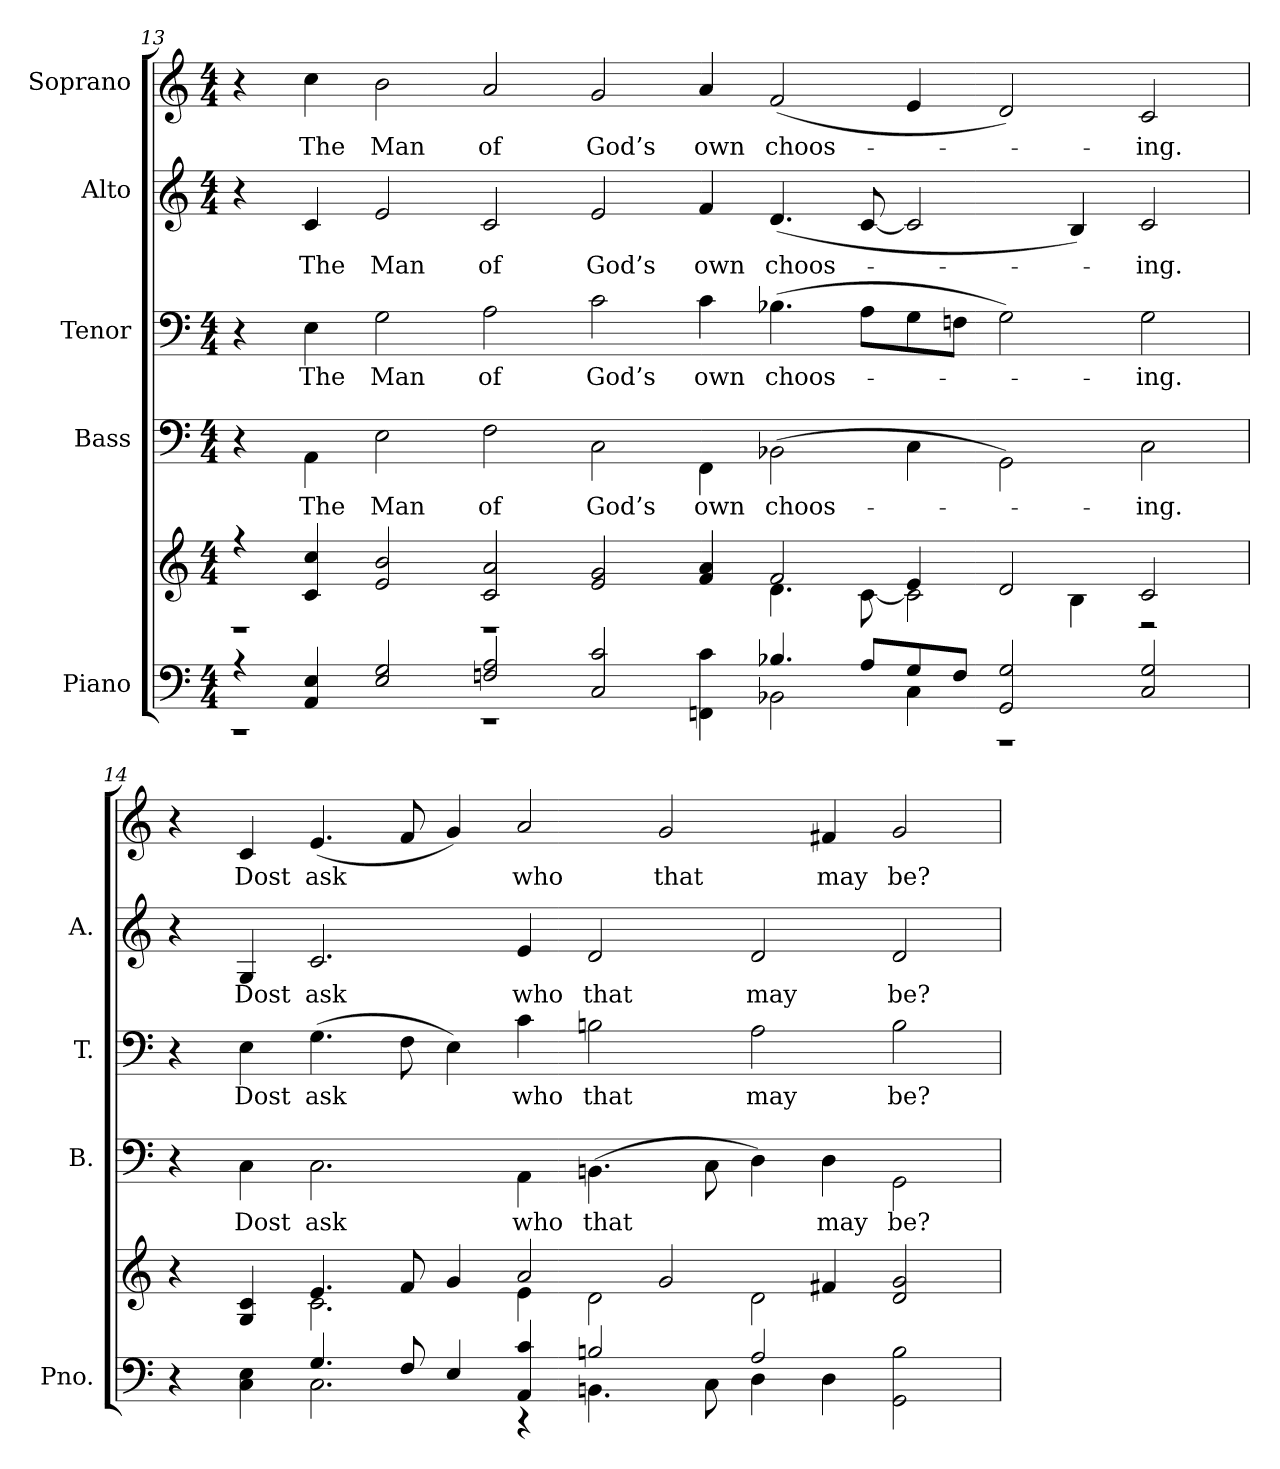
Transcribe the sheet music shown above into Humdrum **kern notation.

**kern	**kern	**kern	**text	**kern	**text	**kern	**text	**kern	**text
*part5	*part5	*part4	*part4	*part3	*part3	*part2	*part2	*part1	*part1
*staff6	*staff5	*staff4	*staff4	*staff3	*staff3	*staff2	*staff2	*staff1	*staff1
*I"Piano	*	*I"Bass	*	*I"Tenor	*	*I"Alto	*	*I"Soprano	*
*I'Pno.	*	*I'B.	*	*I'T.	*	*I'A.	*	*	*
!!LO:PB:g=z
*clefF4	*clefG2	*clefF4	*	*clefF4	*	*clefG2	*	*clefG2	*
*k[]	*k[]	*k[]	*	*k[]	*	*k[]	*	*k[]	*
*C:	*C:	*C:	*	*C:	*	*C:	*	*C:	*
*M4/4	*M4/4	*M4/4	*	*M4/4	*	*M4/4	*	*M4/4	*
=13	=13	=13	=13	=13	=13	=13	=13	=13	=13
*^	*^	*	*	*	*	*	*	*	*
4r	1r	4r	1r	4r	.	4r	.	4r	.	4r	.
!	!	!	!	!	!LO:LY:b:color=#000000	!	!	!	!	!	!
!	!	!	!	!	!	!	!LO:LY:b:color=#000000	!	!	!	!
!	!	!	!	!	!	!	!	!	!LO:LY:b:color=#000000	!	!
!	!	!	!	!	!	!	!	!	!	!	!LO:LY:b:color=#000000
4AAi/ 4Ei	.	4ci/ 4cci	.	4AAi\	The	4Ei\	The	4ci/	The	4cci\	The
!	!	!	!	!	!LO:LY:b:color=#000000	!	!	!	!	!	!
!	!	!	!	!	!	!	!LO:LY:b:color=#000000	!	!	!	!
!	!	!	!	!	!	!	!	!	!LO:LY:b:color=#000000	!	!
!	!	!	!	!	!	!	!	!	!	!	!LO:LY:b:color=#000000
2Ei/ 2Gi	.	2ei/ 2bi	.	2Ei\	Man	2Gi\	Man	2ei/	Man	2bi\	Man
!	!	!	!	!	!LO:LY:b:color=#000000	!	!	!	!	!	!
!	!	!	!	!	!	!	!LO:LY:b:color=#000000	!	!	!	!
!	!	!	!	!	!	!	!	!	!LO:LY:b:color=#000000	!	!
!	!	!	!	!	!	!	!	!	!	!	!LO:LY:b:color=#000000
2Fni/ 2Ai	1r	2ci/ 2ai	1r	2Fi\	of	2Ai\	of	2ci/	of	2ai/	of
!	!	!	!	!	!LO:LY:b:color=#000000	!	!	!	!	!	!
!	!	!	!	!	!	!	!LO:LY:b:color=#000000	!	!	!	!
!	!	!	!	!	!	!	!	!	!LO:LY:b:color=#000000	!	!
!	!	!	!	!	!	!	!	!	!	!	!LO:LY:b:color=#000000
2Ci/ 2ci	.	2ei/ 2gi	.	2Ci\	God’s	2ci\	God’s	2ei/	God’s	2gi/	God’s
!	!	!	!	!	!LO:LY:b:color=#000000	!	!	!	!	!	!
!	!	!	!	!	!	!	!LO:LY:b:color=#000000	!	!	!	!
!	!	!	!	!	!	!	!	!	!LO:LY:b:color=#000000	!	!
!	!	!	!	!	!	!	!	!	!	!	!LO:LY:b:color=#000000
4FFni\ 4ci	4ryy	4fi/ 4ai	4ryy	4FFi\	own	4ci\	own	4fi/	own	4ai/	own
!	!	!	!	!	!LO:LY:b:color=#000000	!	!	!	!	!	!
!	!	!	!	!	!	!	!LO:LY:b:color=#000000	!	!	!	!
!	!	!	!	!	!	!	!	!	!LO:LY:b:color=#000000	!	!
!	!	!	!	!	!	!	!	!	!	!	!LO:LY:b:color=#000000
4.B-Xi/	2BB-Xi\	2fi/	4.di\	(2BB-Xi\	choos-	(4.B-Xi\	choos-	(4.di/	choos-	(2fi/	choos-
8Ai/L	.	.	[<8ci\	.	.	8Ai\L	.	[<8ci/	.	.	.
8Gi/	4Ci\	4ei/	2ci\]	4Ci\	.	8Gi\	.	2ci/]	.	4ei/	.
8Fi/J	.	.	.	.	.	8Fni\J	.	.	.	.	.
2GGi/ 2Gi	1r	2di/	.	2GGi\)	.	2Gi\)	.	.	.	2di/)	.
.	.	.	4Bi\	.	.	.	.	4Bi/)	.	.	.
!	!	!	!	!	!LO:LY:b:color=#000000	!	!	!	!	!	!
!	!	!	!	!	!	!	!LO:LY:b:color=#000000	!	!	!	!
!	!	!	!	!	!	!	!	!	!LO:LY:b:color=#000000	!	!
!	!	!	!	!	!	!	!	!	!	!	!LO:LY:b:color=#000000
2Ci/ 2Gi	.	2ci/	2r	2Ci\	-ing.	2Gi\	-ing.	2ci/	-ing.	2ci/	-ing.
!!LO:PB:g=z
=14	=14	=14	=14	=14	=14	=14	=14	=14	=14	=14	=14
4r	2ryy	4r	2ryy	4r	.	4r	.	4r	.	4r	.
!	!	!	!	!	!LO:LY:b:color=#000000	!	!	!	!	!	!
!	!	!	!	!	!	!	!LO:LY:b:color=#000000	!	!	!	!
!	!	!	!	!	!	!	!	!	!LO:LY:b:color=#000000	!	!
!	!	!	!	!	!	!	!	!	!	!	!LO:LY:b:color=#000000
4Ci\ 4Ei	.	4Gi/ 4ci	.	4Ci\	Dost	4Ei\	Dost	4Gi/	Dost	4ci/	Dost
!	!	!	!	!	!LO:LY:b:color=#000000	!	!	!	!	!	!
!	!	!	!	!	!	!	!LO:LY:b:color=#000000	!	!	!	!
!	!	!	!	!	!	!	!	!	!LO:LY:b:color=#000000	!	!
!	!	!	!	!	!	!	!	!	!	!	!LO:LY:b:color=#000000
4.Gi/	2.Ci\	4.ei/	2.ci\	2.Ci\	ask	(4.Gi\	ask	2.ci/	ask	(4.ei/	ask
8Fi/	.	8fi/	.	.	.	8Fi\	.	.	.	8fi/	.
4Ei/	.	4gi/	.	.	.	4Ei\)	.	.	.	4gi/)	.
!	!	!	!	!	!LO:LY:b:color=#000000	!	!	!	!	!	!
!	!	!	!	!	!	!	!LO:LY:b:color=#000000	!	!	!	!
!	!	!	!	!	!	!	!	!	!LO:LY:b:color=#000000	!	!
!	!	!	!	!	!	!	!	!	!	!	!LO:LY:b:color=#000000
4AAi/ 4ci	4r	2ai/	4ei\	4AAi\	who	4ci\	who	4ei/	who	2ai/	who
!	!	!	!	!	!LO:LY:b:color=#000000	!	!	!	!	!	!
!	!	!	!	!	!	!	!LO:LY:b:color=#000000	!	!	!	!
!	!	!	!	!	!	!	!	!	!LO:LY:b:color=#000000	!	!
2Bni/	4.BBni\	.	2di\	(4.BBni\	that	2Bni\	that	2di/	that	.	.
!	!	!	!	!	!	!	!	!	!	!	!LO:LY:b:color=#000000
.	.	2gi/	.	.	.	.	.	.	.	2gi/	that
.	8Ci\	.	.	8Ci\	.	.	.	.	.	.	.
!	!	!	!	!	!	!	!LO:LY:b:color=#000000	!	!	!	!
!	!	!	!	!	!	!	!	!	!LO:LY:b:color=#000000	!	!
2Ai/	4Di\	.	2di\	4Di\)	.	2Ai\	may	2di/	may	.	.
!	!	!	!	!	!LO:LY:b:color=#000000	!	!	!	!	!	!
!	!	!	!	!	!	!	!	!	!	!	!LO:LY:b:color=#000000
.	4Di\	4f#Xi/	.	4Di\	may	.	.	.	.	4f#Xi/	may
!	!	!	!	!	!LO:LY:b:color=#000000	!	!	!	!	!	!
!	!	!	!	!	!	!	!LO:LY:b:color=#000000	!	!	!	!
!	!	!	!	!	!	!	!	!	!LO:LY:b:color=#000000	!	!
!	!	!	!	!	!	!	!	!	!	!	!LO:LY:b:color=#000000
2GGi\ 2Bi	2ryy	2di/ 2gi	2ryy	2GGi\	be?	2Bi\	be?	2di/	be?	2gi/	be?
*v	*v	*	*	*	*	*	*	*	*	*	*
*	*v	*v	*	*	*	*	*	*	*	*
=	=	=	=	=	=	=	=	=	=
*-	*-	*-	*-	*-	*-	*-	*-	*-	*-
